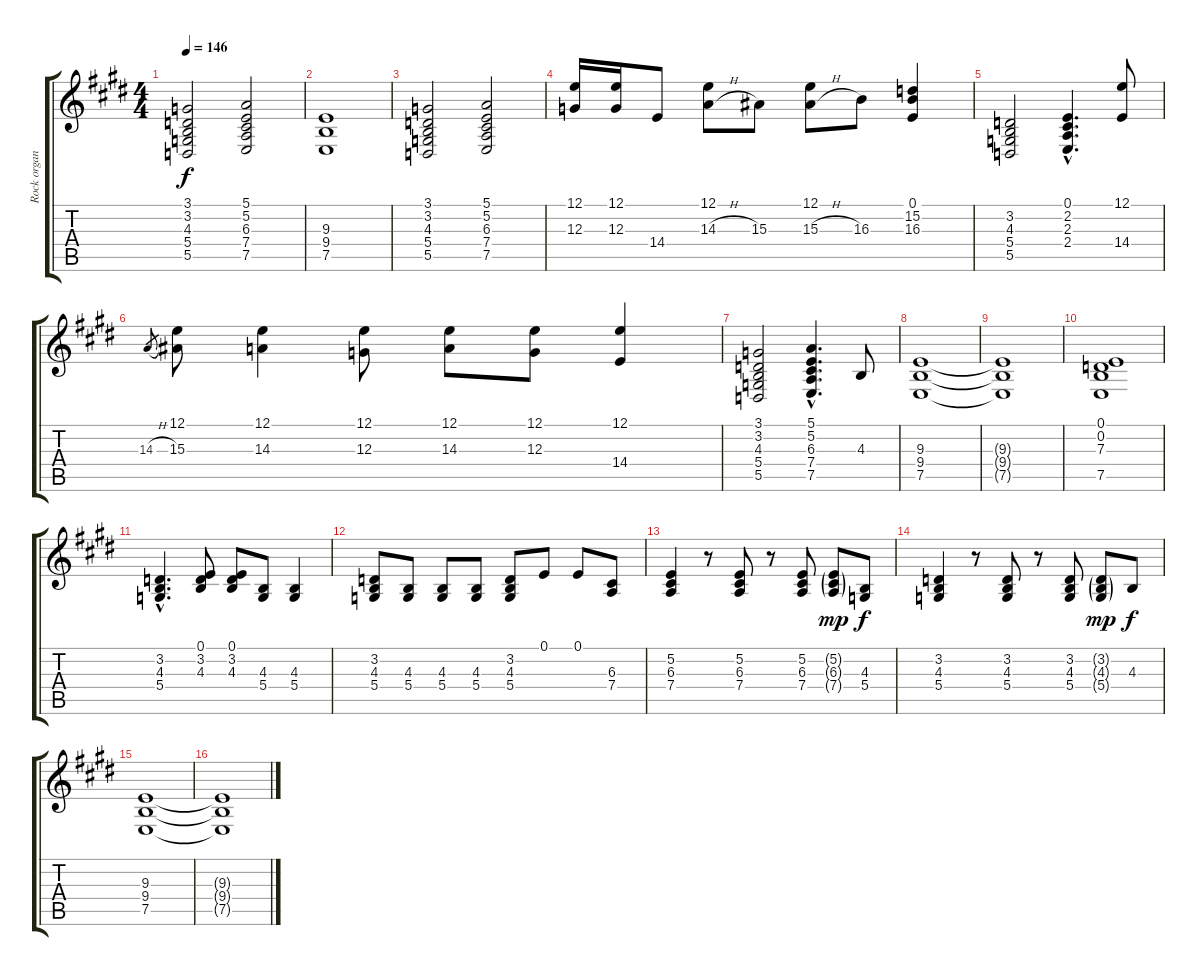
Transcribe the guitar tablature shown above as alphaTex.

\track ("Rock organ" "Rock organ") {instrument drawbarorgan}
\staff {score tabs}
\tuning (E4 B3 G3 D3 A2 E2) {hide}
\ts (4 4)
\tempo 146
\clef g2
\ks e
(3.1 3.2 4.3 5.4 5.5).2{dy f} (5.1 5.2 6.3 7.4 7.5).2 |
(9.3 9.4 7.5).1 |
(3.1 3.2 4.3 5.4 5.5).2 (5.1 5.2 6.3 7.4 7.5).2 |
(12.1 12.3).16 (12.1 12.3).16 14.4.8 (12.1 14.3{h}).8 15.3.8 (12.1 15.3{h}).8 16.3.8 (0.1 15.2 16.3).4 |
(3.2 4.3 5.4 5.5).2 (0.1{hac} 2.2{hac} 2.3{hac} 2.4{hac}).4{d} (12.1 14.4).8 |
14.3{h}.8{gr} (12.1 15.3).8 (12.1 14.3).4 (12.1 12.3).8 (12.1 14.3).8 (12.1 12.3).8 (12.1 14.4).4 |
(3.1 3.2 4.3 5.4 5.5).2 (5.1{hac} 5.2{hac} 6.3{hac} 7.4{hac} 7.5{hac}).4{d} 4.3.8 |
(9.3 9.4 7.5).1 |
(9.3{t} 9.4{t} 7.5{t}).1 |
(0.1 0.2 7.3 7.5).1 |
(3.2{hac} 4.3{hac} 5.4{hac}).4{d} (0.1 3.2 4.3).8 (0.1 3.2 4.3).8 (4.3 5.4).8 (4.3 5.4).4 |
(3.2 4.3 5.4).8 (4.3 5.4).8 (4.3 5.4).8 (4.3 5.4).8 (3.2 4.3 5.4).8 0.1.8 0.1.8 (6.3 7.4).8 |
(5.2 6.3 7.4).4 r.8 (5.2 6.3 7.4).8 r.8 (5.2 6.3 7.4).8 (5.2{g} 6.3{g} 7.4{g}).8{dy mp} (4.3 5.4).8{dy f} |
(3.2 4.3 5.4).4 r.8 (3.2 4.3 5.4).8 r.8 (3.2 4.3 5.4).8 (3.2{g} 4.3{g} 5.4{g}).8{dy mp} 4.3.8{dy f} |
(9.3 9.4 7.5).1 |
(9.3{t} 9.4{t} 7.5{t}).1
